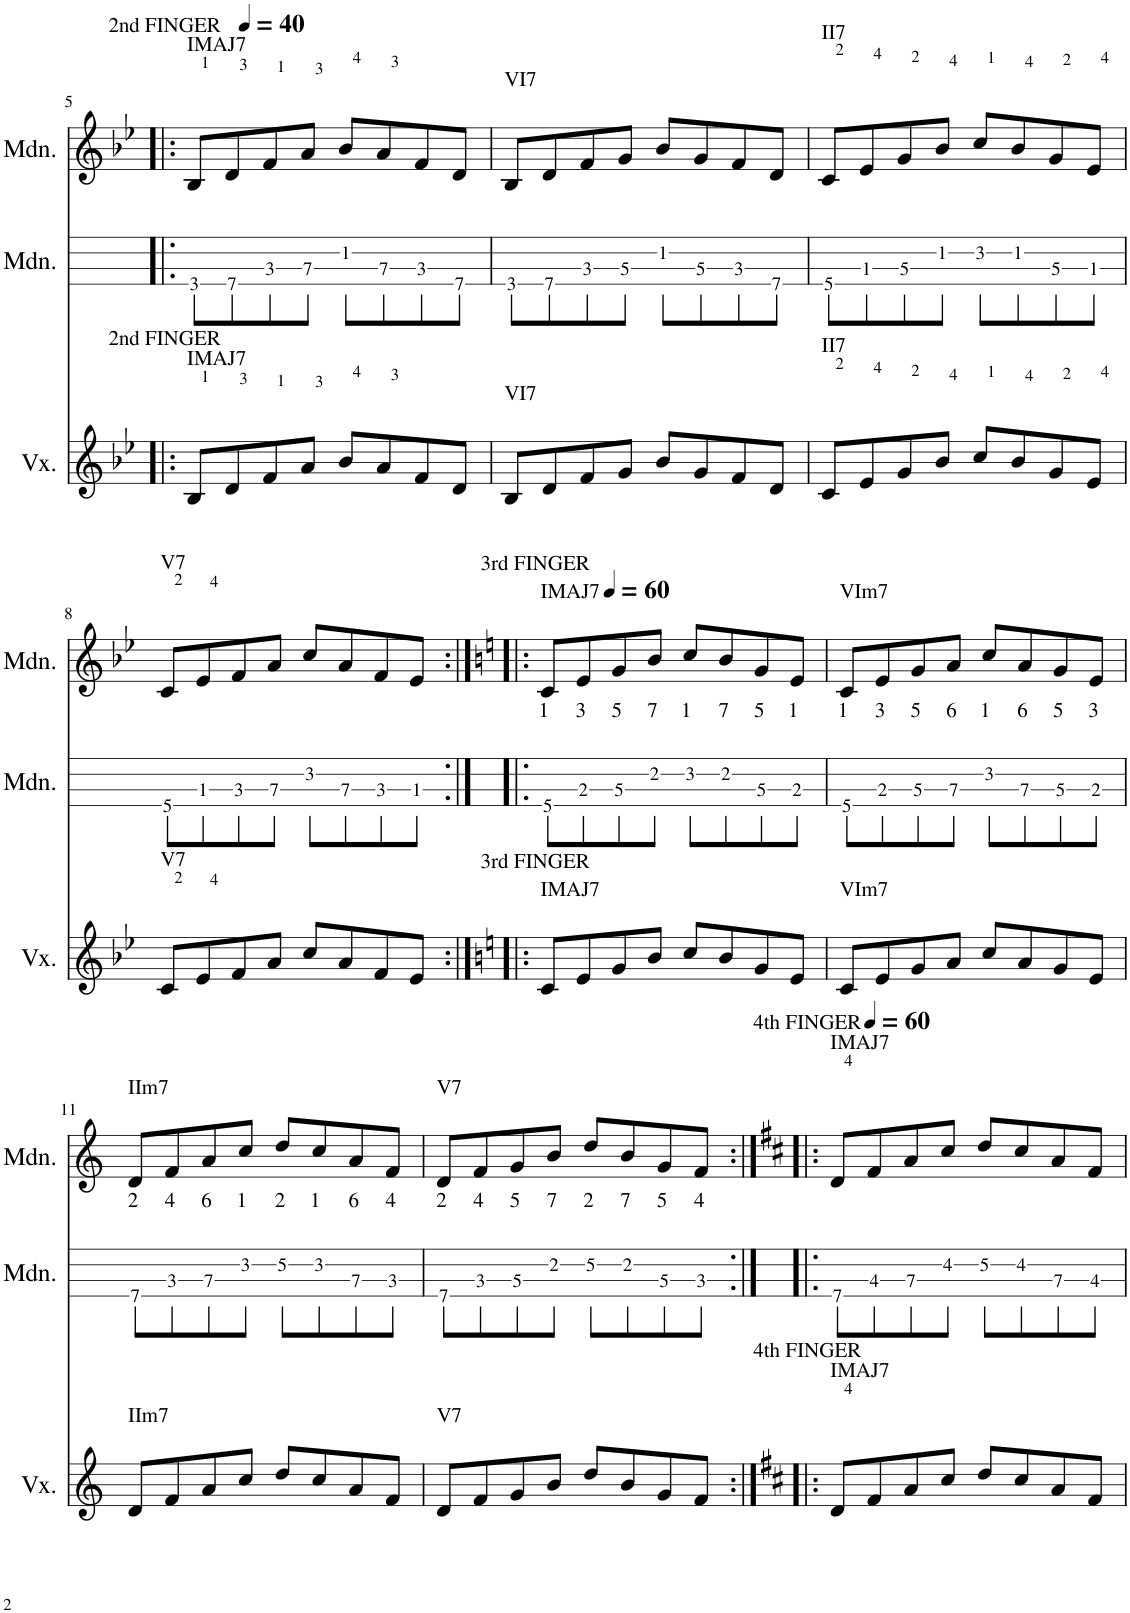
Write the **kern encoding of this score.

**kern	**kern	**kern
*part3	*part2	*part1
*staff3	*staff2	*staff1
*I"Voix	*I"Mandolin	*I"Mandolin
*I'Vx.	*I'Mdn.	*I'Mdn.
!!LO:PB:g=z
*clefG2	*	*clefG2
*k[b-e-]	*k[b-e-]	*k[b-e-]
*M4/4	*M4/4	*M4/4
*MM40	*MM40	*MM40
=5!|:	=5!|:	=5!|:
!	!	!LO:TX:a:t=IMAJ7
!	!	!LO:TX:a:t=2nd FINGER
!LO:TX:a:t=IMAJ7	!	!
!LO:TX:a:t=2nd FINGER	!	!
8B-/L	8B-\L	8B-/L
8d/	8d\	8d/
8f/	8f\	8f/
8a/J	8a\J	8a/J
8b-/L	8b-\L	8b-/L
8a/	8a\	8a/
8f/	8f\	8f/
8d/J	8d\J	8d/J
=6	=6	=6
!	!	!LO:TX:a:t=VI7
!LO:TX:a:t=VI7	!	!
8B-/L	8B-\L	8B-/L
8d/	8d\	8d/
8f/	8f\	8f/
8g/J	8g\J	8g/J
8b-/L	8b-\L	8b-/L
8g/	8g\	8g/
8f/	8f\	8f/
8d/J	8d\J	8d/J
=7	=7	=7
!	!	!LO:TX:a:t=II7
!LO:TX:a:t=II7	!	!
8c/L	8c\L	8c/L
8e-/	8e-\	8e-/
8g/	8g\	8g/
8b-/J	8b-\J	8b-/J
8cc/L	8cc\L	8cc/L
8b-/	8b-\	8b-/
8g/	8g\	8g/
8e-/J	8e-\J	8e-/J
!!LO:LB:g=z
=8	=8	=8
!	!	!LO:TX:a:t=V7
!LO:TX:a:t=V7	!	!
8c/L	8c\L	8c/L
8e-/	8e-\	8e-/
8f/	8f\	8f/
8a/J	8a\J	8a/J
8cc/L	8cc\L	8cc/L
8a/	8a\	8a/
8f/	8f\	8f/
8e-/J	8e-\J	8e-/J
=9:|!|:	=9:|!|:	=9:|!|:
*k[]	*k[]	*k[]
*	*	*MM60
!	!	!LO:TX:a:t=IMAJ7
!	!	!LO:TX:a:t=3rd FINGER
!	!LO:TX:a:t=1	!
!LO:TX:a:t=IMAJ7	!	!
!LO:TX:a:t=3rd FINGER	!	!
8c/L	8c\L	8c/L
!	!LO:TX:a:t=3	!
8e/	8e\	8e/
!	!LO:TX:a:t=5	!
8g/	8g\	8g/
!	!LO:TX:a:t=7	!
8b/J	8b\J	8b/J
!	!LO:TX:a:t=1	!
8cc/L	8cc\L	8cc/L
!	!LO:TX:a:t=7	!
8b/	8b\	8b/
!	!LO:TX:a:t=5	!
8g/	8g\	8g/
!	!LO:TX:a:t=1	!
8e/J	8e\J	8e/J
=10	=10	=10
*k[]	*k[]	*k[]
!	!	!LO:TX:a:t=VIm7
!	!LO:TX:a:t=1	!
!LO:TX:a:t=VIm7	!	!
8c/L	8c\L	8c/L
!	!LO:TX:a:t=3	!
8e/	8e\	8e/
!	!LO:TX:a:t=5	!
8g/	8g\	8g/
!	!LO:TX:a:t=6	!
8a/J	8a\J	8a/J
!	!LO:TX:a:t=1	!
8cc/L	8cc\L	8cc/L
!	!LO:TX:a:t=6	!
8a/	8a\	8a/
!	!LO:TX:a:t=5	!
8g/	8g\	8g/
!	!LO:TX:a:t=3	!
8e/J	8e\J	8e/J
!!LO:LB:g=z
=11	=11	=11
!	!	!LO:TX:a:t=IIm7
!	!LO:TX:a:t=2	!
!LO:TX:a:t=IIm7	!	!
8d/L	8d\L	8d/L
!	!LO:TX:a:t=4	!
8f/	8f\	8f/
!	!LO:TX:a:t=6	!
8a/	8a\	8a/
!	!LO:TX:a:t=1	!
8cc/J	8cc\J	8cc/J
!	!LO:TX:a:t=2	!
8dd/L	8dd\L	8dd/L
!	!LO:TX:a:t=1	!
8cc/	8cc\	8cc/
!	!LO:TX:a:t=6	!
8a/	8a\	8a/
!	!LO:TX:a:t=4	!
8f/J	8f\J	8f/J
=12	=12	=12
!	!	!LO:TX:a:t=V7
!	!LO:TX:a:t=2	!
!LO:TX:a:t=V7	!	!
8d/L	8d\L	8d/L
!	!LO:TX:a:t=4	!
8f/	8f\	8f/
!	!LO:TX:a:t=5	!
8g/	8g\	8g/
!	!LO:TX:a:t=7	!
8b/J	8b\J	8b/J
!	!LO:TX:a:t=2	!
8dd/L	8dd\L	8dd/L
!	!LO:TX:a:t=7	!
8b/	8b\	8b/
!	!LO:TX:a:t=5	!
8g/	8g\	8g/
!	!LO:TX:a:t=4	!
8f/J	8f\J	8f/J
=13:|!|:	=13:|!|:	=13:|!|:
*k[f#c#]	*k[f#c#]	*k[f#c#]
*	*	*MM60
!	!	!LO:TX:a:t=IMAJ7
!	!	!LO:TX:a:t=4th FINGER
!LO:TX:a:t=IMAJ7	!	!
!LO:TX:a:t=4th FINGER	!	!
8d/L	8d\L	8d/L
8f#/	8f#\	8f#/
8a/	8a\	8a/
8cc#/J	8cc#\J	8cc#/J
8dd/L	8dd\L	8dd/L
8cc#/	8cc#\	8cc#/
8a/	8a\	8a/
8f#/J	8f#\J	8f#/J
=	=	=
*-	*-	*-
